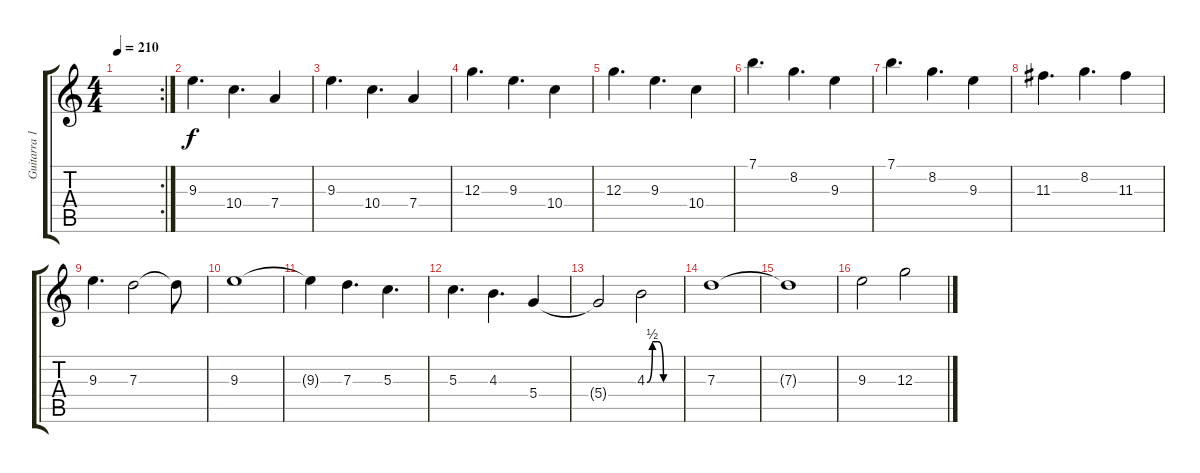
\track ("Guitarra 1" "Guitarra 1") {instrument distortionguitar}
\staff {score tabs}
\tuning (E4 B3 G3 D3 A2 E2) {hide}
\rc 2
\ts (4 4)
\tempo 210
\clef g2
\ks c
|
9.3.4{d} 10.4.4{d} 7.4.4 |
9.3.4{d} 10.4.4{d} 7.4.4 |
12.3.4{d} 9.3.4{d} 10.4.4 |
12.3.4{d} 9.3.4{d} 10.4.4 |
7.1.4{d} 8.2.4{d} 9.3.4 |
7.1.4{d} 8.2.4{d} 9.3.4 |
11.3.4{d} 8.2.4{d} 11.3.4 |
9.3.4{d} 7.3.2 7.3{t}.8 |
9.3.1 |
9.3{t}.4 7.3.4{d} 5.3.4{d} |
5.3.4{d} 4.3.4{d} 5.4.4 |
5.4{t}.2 4.3{be (custom 0 0 10 2 20 2 30 0 40 0 50 0 60 0)}.2 |
7.3.1 |
7.3{t}.1 |
9.3.2 12.3.2
